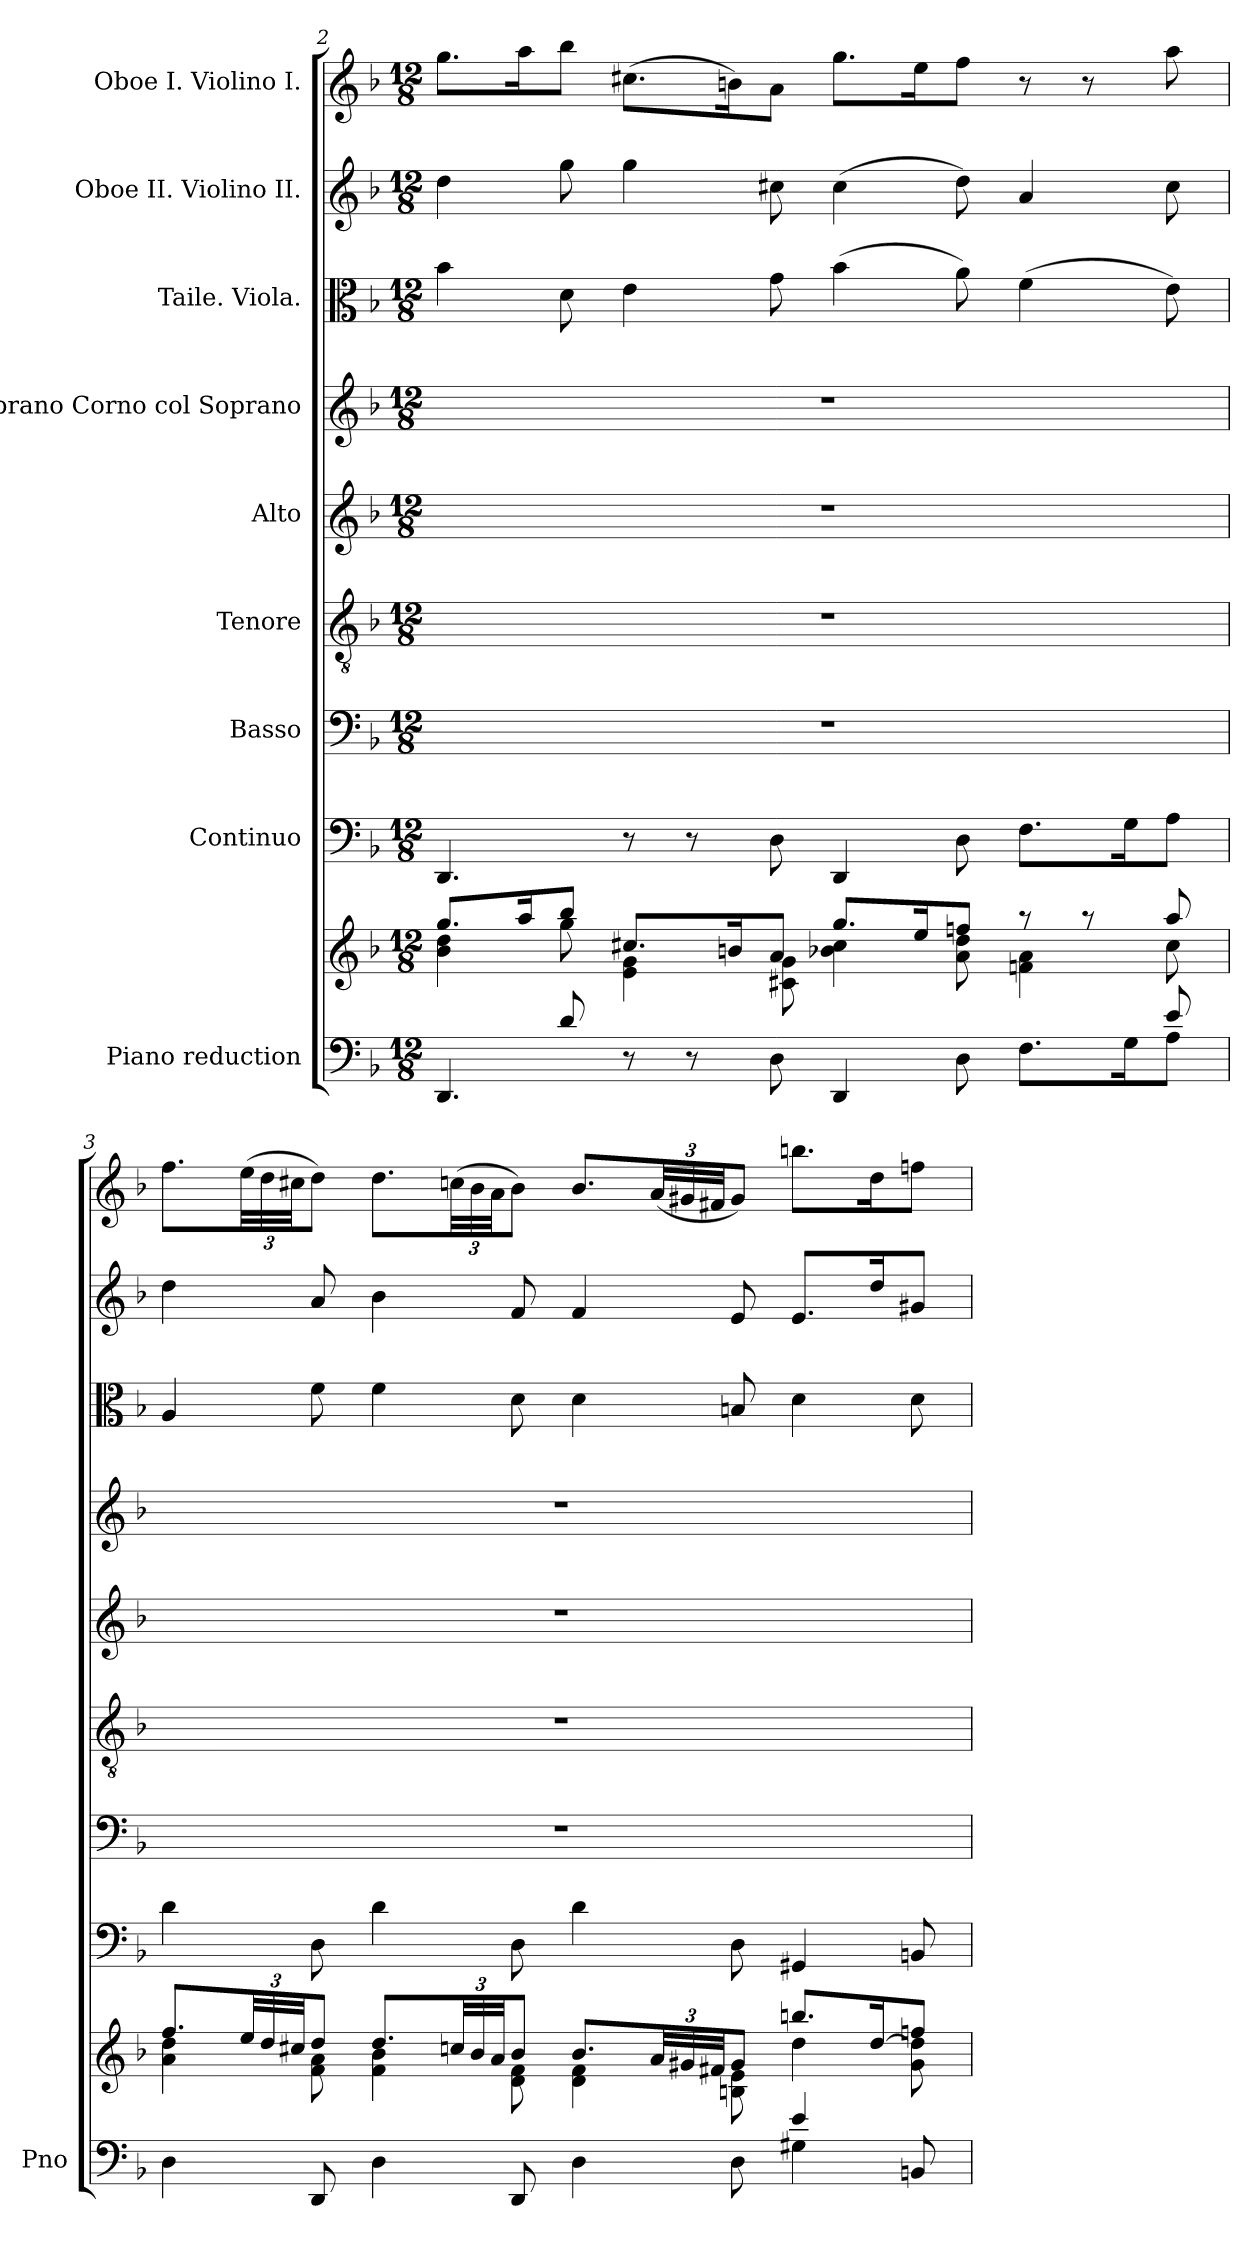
**kern	**kern	**kern	**kern	**kern	**kern	**kern	**kern	**kern	**kern
*part9	*part9	*part8	*part7	*part6	*part5	*part4	*part3	*part2	*part1
*staff10	*staff9	*staff8	*staff7	*staff6	*staff5	*staff4	*staff3	*staff2	*staff1
*I"Piano reduction	*	*I"Continuo	*I"Basso	*I"Tenore	*I"Alto	*I"Soprano Corno col Soprano	*I"Taile. Viola.	*I"Oboe II. Violino II.	*I"Oboe I. Violino I.
*I'Pno	*	*	*	*	*	*	*	*	*
*clefF4	*clefG2	*clefF4	*clefF4	*clefGv2	*clefG2	*clefG2	*clefC3	*clefG2	*clefG2
*k[b-]	*k[b-]	*k[b-]	*k[b-]	*k[b-]	*k[b-]	*k[b-]	*k[b-]	*k[b-]	*k[b-]
*M12/8	*M12/8	*M12/8	*M12/8	*M12/8	*M12/8	*M12/8	*M12/8	*M12/8	*M12/8
=2	=2	=2	=2	=2	=2	=2	=2	=2	=2
*^	*^	*	*	*	*	*	*	*	*
4ryy	4.DD/	8.gg/L	4b-\ 4dd\	4.DD/	1.r	1.r	1.r	1.r	4b-\	4dd\	8.gg\L
.	.	16aa/K	.	.	.	.	.	.	.	.	16aa\K
8d/	.	8bb-/J	8gg\	.	.	.	.	.	8d\	8gg\	8bb-\J
8r	8ryy	8.cc#X/L	4e\ 4g\	8r	.	.	.	.	4e\	4gg\	(>8.cc#X\L
8r	8ryy	.	.	8r	.	.	.	.	.	.	.
.	.	16bn/K	.	.	.	.	.	.	.	.	16bn\K)
8ryy	8D\	8a/J	8c#X\ 8g\	8D\	.	.	.	.	8g\	8cc#X\	8a\J
4DD/	4ryy	8.gg/L	4b-X\ 4cc#\	4DD/	.	.	.	.	(>4b-\	(>4cc#\	8.gg\L
.	.	16ee/K	.	.	.	.	.	.	.	.	16ee\K
4ryy	8D\	8ffn/J	8a\ 8dd\	8D\	.	.	.	.	8a\)	8dd\)	8ff\J
.	8.F\L	8r	4fn\ 4a\	8.F\L	.	.	.	.	(>4f\	4a/	8r
8ryy	.	8r	.	.	.	.	.	.	.	.	8r
.	16G\K	.	.	16G\K	.	.	.	.	.	.	.
8e/	8A\J	8aa/	8cc#\	8A\J	.	.	.	.	8e\)	8cc#\	8aa\
!!LO:PB:g=z
=3	=3	=3	=3	=3	=3	=3	=3	=3	=3	=3	=3
4D\	4ryy	8.ff/L	4a\ 4dd\	4d\	1.r	1.r	1.r	1.r	4A/	4dd\	8.ff\L
*	*	*Xbrackettup	*	*	*	*	*	*	*	*	*Xbrackettup
.	.	48ee/LL	.	.	.	.	.	.	.	.	(>48ee\LL
.	.	48dd/	.	.	.	.	.	.	.	.	48dd\
.	.	48cc#X/JJ	.	.	.	.	.	.	.	.	48cc#X\JJ
8DD/	8ryy	8dd/J	8f\ 8a\	8D\	.	.	.	.	8f\	8a/	8dd\J)
4D\	4ryy	8.dd/L	4f\ 4b-\	4d\	.	.	.	.	4f\	4b-\	8.dd\L
.	.	48ccn/LL	.	.	.	.	.	.	.	.	(>48ccn\LL
.	.	48b-/	.	.	.	.	.	.	.	.	48b-\
.	.	48a/JJ	.	.	.	.	.	.	.	.	48a\JJ
8DD/	8ryy	8b-/J	8d\ 8f\	8D\	.	.	.	.	8d\	8f/	8b-\J)
4D\	4ryy	8.b-/L	4d\ 4f\	4d\	.	.	.	.	4d\	4f/	8.b-/L
.	.	48a/LL	.	.	.	.	.	.	.	.	(<48a/LL
.	.	48g#X/	.	.	.	.	.	.	.	.	48g#X/
.	.	48f#X/JJ	.	.	.	.	.	.	.	.	48f#X/JJ
8ryy	8D\	8g#/J	8Bn\ 8e\	8D\	.	.	.	.	8Bn/	8e/	8g#/J)
4e/	4G#X\	8.bbn/L	4dd\	4GG#X/	.	.	.	.	4d\	8.e/L	8.bbn\L
.	.	[16dd/K	.	.	.	.	.	.	.	16dd/K	16dd\K
8BBn/	8ryy	8ffn/J	8g#\ 8dd\]	8BBn/	.	.	.	.	8d\	8g#X/J	8ffn\J
*v	*v	*	*	*	*	*	*	*	*	*	*
*	*v	*v	*	*	*	*	*	*	*	*
=	=	=	=	=	=	=	=	=	=
*-	*-	*-	*-	*-	*-	*-	*-	*-	*-
